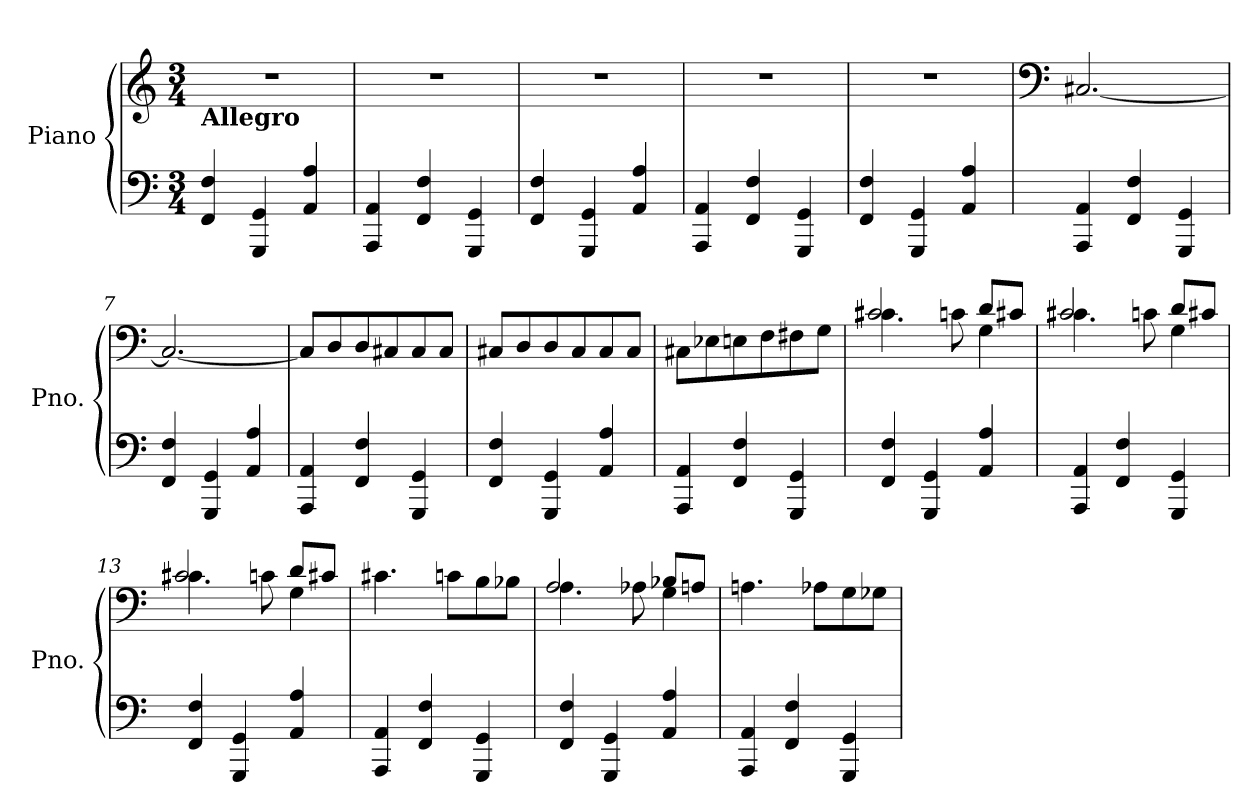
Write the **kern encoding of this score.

**kern	**kern
*part1	*part1
*staff2	*staff1
*I"Piano	*
*I'Pno.	*
*clefF4	*clefG2
*k[]	*k[]
*M3/4	*M3/4
*MM120	*MM120
=1	=1
!	!LO:TX:b:B:t=Allegro
4FF/ 4F/	2.r
4GGG/ 4GG/	.
4AA/ 4A/	.
=2	=2
4AAA/ 4AA/	2.r
4FF/ 4F/	.
4GGG/ 4GG/	.
=3	=3
4FF/ 4F/	2.r
4GGG/ 4GG/	.
4AA/ 4A/	.
=4	=4
4AAA/ 4AA/	2.r
4FF/ 4F/	.
4GGG/ 4GG/	.
=5	=5
4FF/ 4F/	2.r
4GGG/ 4GG/	.
4AA/ 4A/	.
=6	=6
*	*clefF4
4AAA/ 4AA/	[2.C#X/
4FF/ 4F/	.
4GGG/ 4GG/	.
=7	=7
4FF/ 4F/	2.C#/_
4GGG/ 4GG/	.
4AA/ 4A/	.
=8	=8
4AAA/ 4AA/	8C#/L]
.	8D/
4FF/ 4F/	8D/
.	8C#X/
4GGG/ 4GG/	8C#/
.	8C#/J
!!LO:LB:g=z
=9	=9
4FF/ 4F/	8C#X/L
.	8D/
4GGG/ 4GG/	8D/
.	8C#/
4AA/ 4A/	8C#/
.	8C#/J
=10	=10
4AAA/ 4AA/	8C#X\L
.	8E-X\
4FF/ 4F/	8En\
.	8F\
4GGG/ 4GG/	8F#X\
.	8G\J
=11	=11
*	*^
4FF/ 4F/	4.c#X\	2c#/
4GGG/ 4GG/	.	.
.	8cn\	.
4AA/ 4A/	4G\	8d/L
.	.	8c#X/J
=12	=12	=12
4AAA/ 4AA/	4.c#X\	2c#/
4FF/ 4F/	.	.
.	8cn\	.
4GGG/ 4GG/	4G\	8d/L
.	.	8c#X/J
!!LO:LB:g=z	!!
=13	=13	=13
4FF/ 4F/	4.c#X\	2c#/
4GGG/ 4GG/	.	.
.	8cn\	.
4AA/ 4A/	4G\	8d/L
.	.	8c#X/J
*	*v	*v
=14	=14
4AAA/ 4AA/	4.c#X\
4FF/ 4F/	.
.	8cn\L
4GGG/ 4GG/	8B\
.	8B-X\J
=15	=15
*	*^
4FF/ 4F/	4.A\	2A/
4GGG/ 4GG/	.	.
.	8A-X\	.
4AA/ 4A/	4G\	8B-X/L
.	.	8An/J
*	*v	*v
=16	=16
4AAA/ 4AA/	4.An\
4FF/ 4F/	.
.	8A-X\L
4GGG/ 4GG/	8G\
.	8G-X\J
=	=
*-	*-
